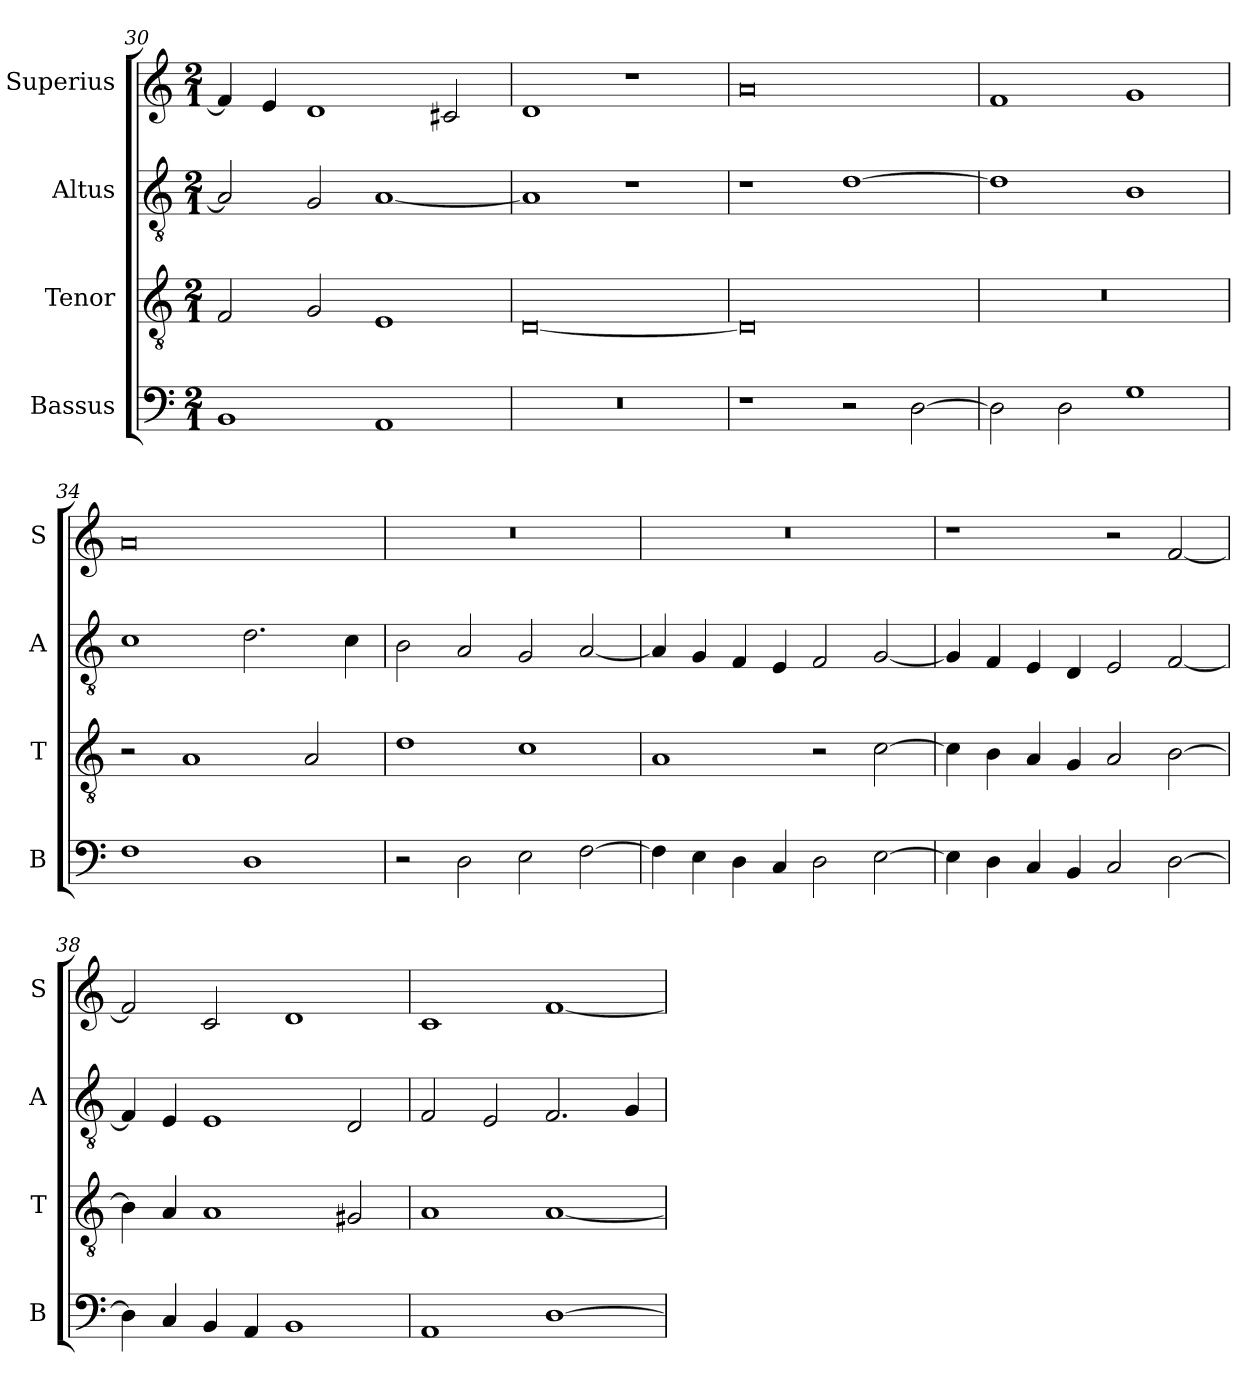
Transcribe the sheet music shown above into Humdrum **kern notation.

**kern	**kern	**kern	**kern
*part4	*part3	*part2	*part1
*staff4	*staff3	*staff2	*staff1
*I"Bassus	*I"Tenor	*I"Altus	*I"Superius
*I'B	*I'T	*I'A	*I'S
*clefF4	*clefGv2	*clefGv2	*clefG2
*k[]	*k[]	*k[]	*k[]
*C:	*C:	*C:	*C:
*M2/1	*M2/1	*M2/1	*M2/1
=30	=30	=30	=30
1BB	2F	2A]	4f]
.	.	.	4e
.	2G	2G	1d
1AA	1E	[1A	.
.	.	.	2c#X
=31	=31	=31	=31
0r	[0D	1A]	1d
.	.	1r	1r
=32	=32	=32	=32
1r	0D]	1r	0a
2r	.	[1d	.
[2D	.	.	.
=33	=33	=33	=33
2D]	0r	1d]	1f
2D	.	.	.
1G	.	1B	1g
=34	=34	=34	=34
1F	2r	1c	0a
.	1A	.	.
1D	.	2.d	.
.	2A	.	.
.	.	4c	.
=35	=35	=35	=35
2r	1d	2B	0r
2D	.	2A	.
2E	1c	2G	.
[2F	.	[2A	.
=36	=36	=36	=36
4F]	1A	4A]	0r
4E	.	4G	.
4D	.	4F	.
4C	.	4E	.
2D	2r	2F	.
[2E	[2c	[2G	.
=37	=37	=37	=37
4E]	4c]	4G]	1r
4D	4B	4F	.
4C	4A	4E	.
4BB	4G	4D	.
2C	2A	2E	2r
[2D	[2B	[2F	[2f
=38	=38	=38	=38
4D]	4B]	4F]	2f]
4C	4A	4E	.
4BB	1A	1E	2c
4AA	.	.	.
1BB	.	.	1d
.	2G#X	2D	.
=39	=39	=39	=39
1AA	1A	2F	1c
.	.	2E	.
[1D	[1A	2.F	[1f
.	.	4G	.
=	=	=	=
*-	*-	*-	*-
